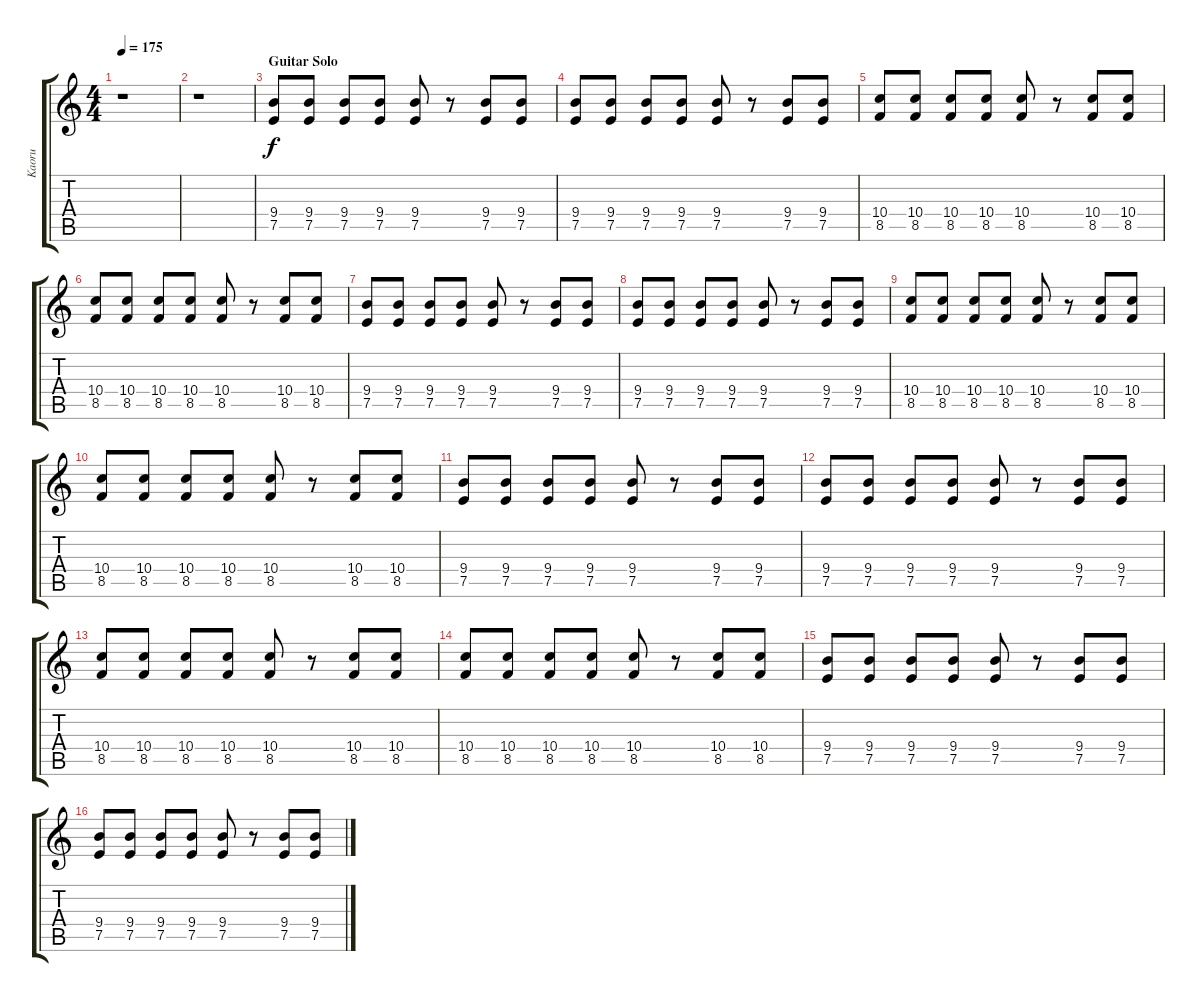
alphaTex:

\track ("Kaoru" "Kaoru") {instrument distortionguitar}
\staff {score tabs}
\tuning (E4 B3 G3 D3 A2 E2) {hide}
\ts (4 4)
\tempo 175
\clef g2
\ks c
r.1{dy f} |
r.1 |
\section ("" "Guitar Solo")
(9.4 7.5).8 (9.4 7.5).8 (9.4 7.5).8 (9.4 7.5).8 (9.4 7.5).8 r.8 (9.4 7.5).8 (9.4 7.5).8 |
(9.4 7.5).8 (9.4 7.5).8 (9.4 7.5).8 (9.4 7.5).8 (9.4 7.5).8 r.8 (9.4 7.5).8 (9.4 7.5).8 |
(10.4 8.5).8 (10.4 8.5).8 (10.4 8.5).8 (10.4 8.5).8 (10.4 8.5).8 r.8 (10.4 8.5).8 (10.4 8.5).8 |
(10.4 8.5).8 (10.4 8.5).8 (10.4 8.5).8 (10.4 8.5).8 (10.4 8.5).8 r.8 (10.4 8.5).8 (10.4 8.5).8 |
(9.4 7.5).8 (9.4 7.5).8 (9.4 7.5).8 (9.4 7.5).8 (9.4 7.5).8 r.8 (9.4 7.5).8 (9.4 7.5).8 |
(9.4 7.5).8 (9.4 7.5).8 (9.4 7.5).8 (9.4 7.5).8 (9.4 7.5).8 r.8 (9.4 7.5).8 (9.4 7.5).8 |
(10.4 8.5).8 (10.4 8.5).8 (10.4 8.5).8 (10.4 8.5).8 (10.4 8.5).8 r.8 (10.4 8.5).8 (10.4 8.5).8 |
(10.4 8.5).8 (10.4 8.5).8 (10.4 8.5).8 (10.4 8.5).8 (10.4 8.5).8 r.8 (10.4 8.5).8 (10.4 8.5).8 |
(9.4 7.5).8 (9.4 7.5).8 (9.4 7.5).8 (9.4 7.5).8 (9.4 7.5).8 r.8 (9.4 7.5).8 (9.4 7.5).8 |
(9.4 7.5).8 (9.4 7.5).8 (9.4 7.5).8 (9.4 7.5).8 (9.4 7.5).8 r.8 (9.4 7.5).8 (9.4 7.5).8 |
(10.4 8.5).8 (10.4 8.5).8 (10.4 8.5).8 (10.4 8.5).8 (10.4 8.5).8 r.8 (10.4 8.5).8 (10.4 8.5).8 |
(10.4 8.5).8 (10.4 8.5).8 (10.4 8.5).8 (10.4 8.5).8 (10.4 8.5).8 r.8 (10.4 8.5).8 (10.4 8.5).8 |
(9.4 7.5).8 (9.4 7.5).8 (9.4 7.5).8 (9.4 7.5).8 (9.4 7.5).8 r.8 (9.4 7.5).8 (9.4 7.5).8 |
(9.4 7.5).8 (9.4 7.5).8 (9.4 7.5).8 (9.4 7.5).8 (9.4 7.5).8 r.8 (9.4 7.5).8 (9.4 7.5).8
